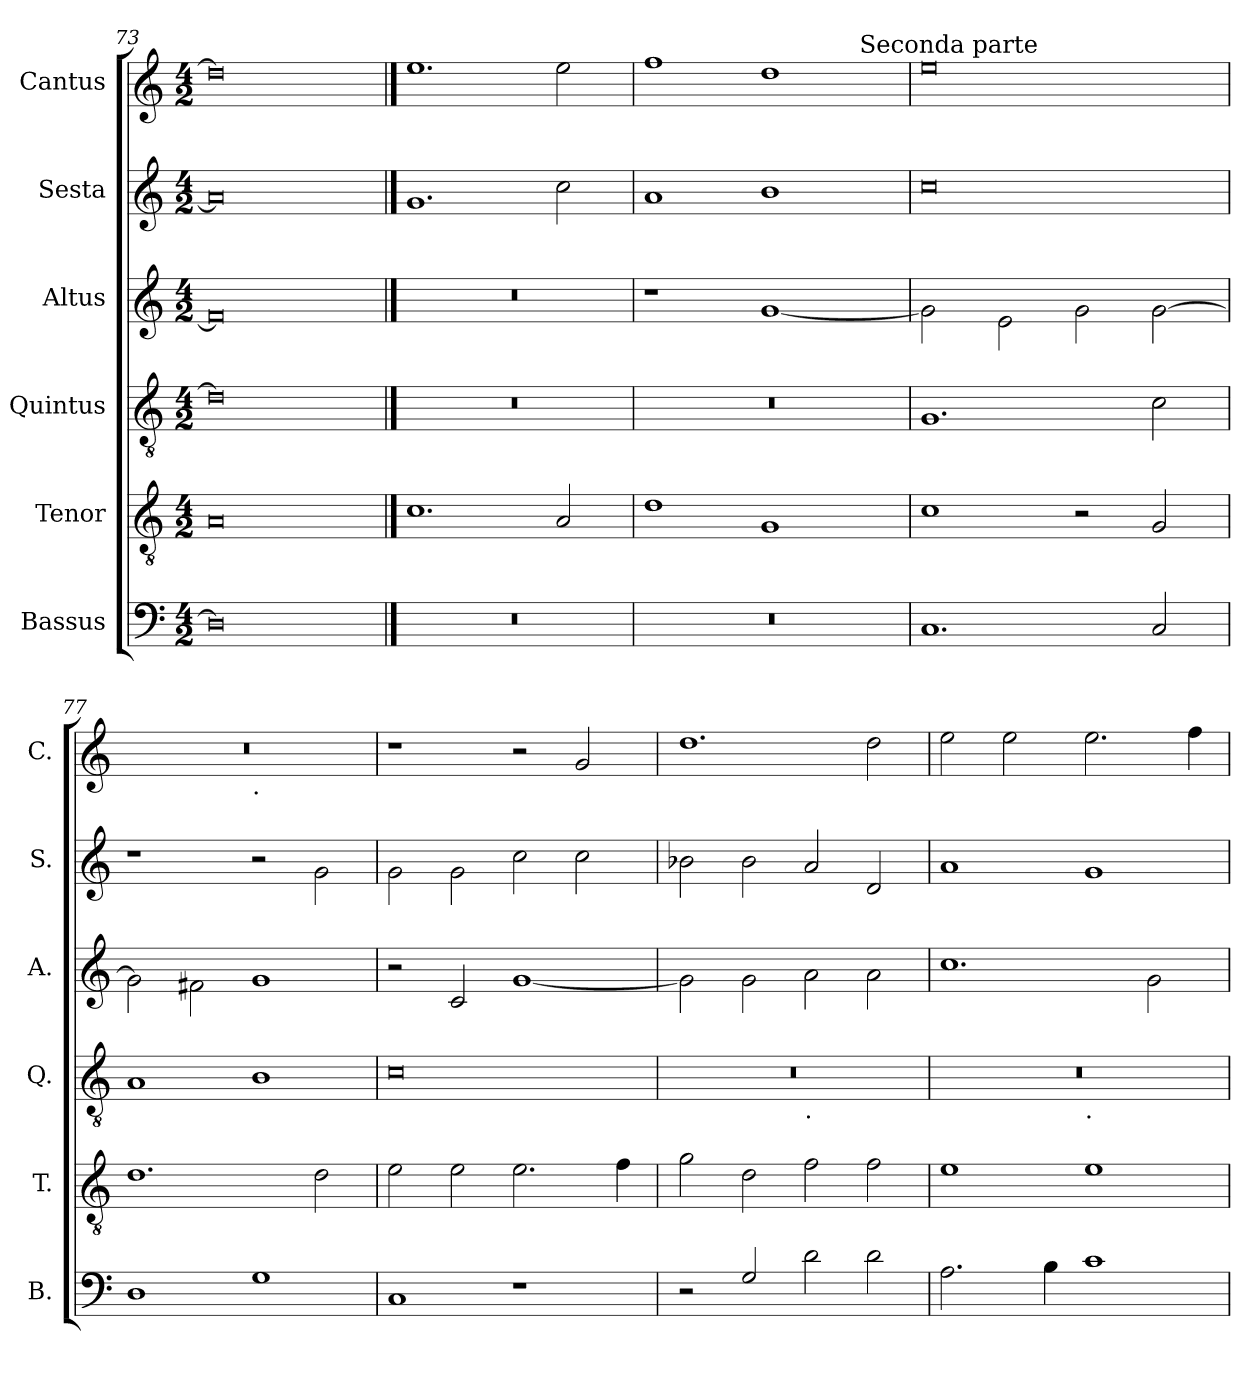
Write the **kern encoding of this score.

**kern	**kern	**kern	**kern	**kern	**kern
*part6	*part5	*part4	*part3	*part2	*part1
*staff6	*staff5	*staff4	*staff3	*staff2	*staff1
*I"Bassus	*I"Tenor	*I"Quintus	*I"Altus	*I"Sesta	*I"Cantus
*I'B.	*I'T.	*I'Q.	*I'A.	*I'S.	*I'C.
*clefF4	*clefGv2	*clefGv2	*clefG2	*clefG2	*clefG2
*k[]	*k[]	*k[]	*k[]	*k[]	*k[]
*M4/2	*M4/2	*M4/2	*M4/2	*M4/2	*M4/2
=73	=73	=73	=73	=73	=73
0D]	0A	0d]	0f#]	0a]	0dd]
==74	==74	==74	==74	==74	==74
0r	1.c	0r	0r	1.g	1.ee
.	2A/	.	.	2cc\	2ee\
=75	=75	=75	=75	=75	=75
*	*	*	*	*	*^
0r	1d	0r	1r	1a	1ff	1..ryy
.	1G	.	[1g	1b	1dd	.
!	!	!	!	!	!	!LO:TX:a:t=Seconda parte
.	.	.	.	.	.	4ryy
*	*	*	*	*	*v	*v
=76	=76	=76	=76	=76	=76
1.C	1c	1.G	2g\]	0cc	0ee
.	.	.	2e\	.	.
.	2r	.	2g\	.	.
2C/	2G/	2c\	[2g\	.	.
=77	=77	=77	=77	=77	=77
*	*	*	*	*	*^
1D	1.d	1A	2g\]	1r	0r	1ryy
.	.	.	2f#X\	.	.	.
!	!	!	!	!	!	!LO:TX:b:t=.
1G	.	1B	1g	2r	.	1ryy
.	2d\	.	.	2g\	.	.
*	*	*	*	*	*v	*v
=78	=78	=78	=78	=78	=78
1C	2e\	0c	2r	2g\	1r
.	2e\	.	2c/	2g\	.
1r	2.e\	.	[1g	2cc\	2r
.	.	.	.	2cc\	2g/
.	4f\	.	.	.	.
!!LO:LB:g=z
=79	=79	=79	=79	=79	=79
*	*	*^	*	*	*
2r	2g\	0r	1ryy	2g\]	2b-X\	1.dd
2G/	2d\	.	.	2g\	2b-\	.
!	!	!	!LO:TX:b:t=.	!	!	!
2d\	2f\	.	1ryy	2a\	2a/	.
2d\	2f\	.	.	2a\	2d/	2dd\
=80	=80	=80	=80	=80	=80	=80
2.A\	1e	0r	1ryy	1.cc	1a	2ee\
.	.	.	.	.	.	2ee\
4B\	.	.	.	.	.	.
!	!	!	!LO:TX:b:t=.	!	!	!
1c	1e	.	1ryy	.	1g	2.ee\
.	.	.	.	2g\	.	.
.	.	.	.	.	.	4ff\
*	*	*v	*v	*	*	*
=	=	=	=	=	=
*-	*-	*-	*-	*-	*-
